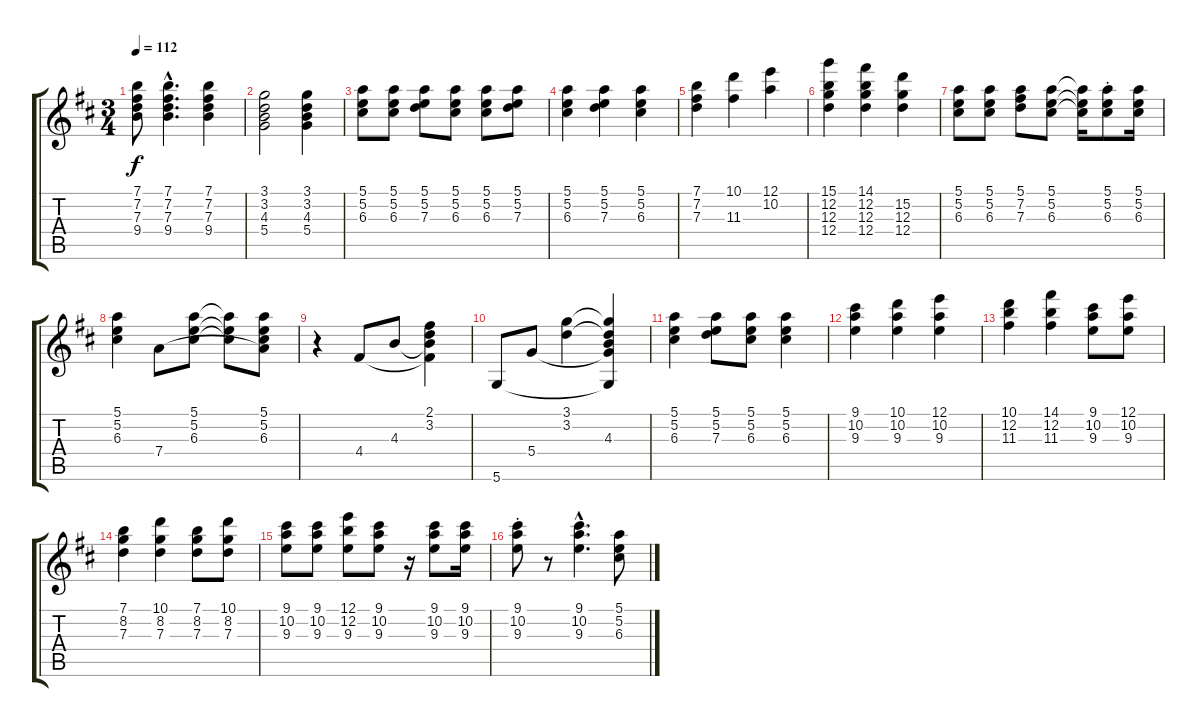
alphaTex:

\track "" {instrument acousticguitarsteel}
\staff {score tabs}
\tuning (E4 B3 G3 D3 A2 D2) {hide}
\ts (3 4)
\tempo 112
\clef g2
\ks bminor
(7.1 7.2 7.3 9.4).8{dy f volume 12} (7.1{hac} 7.2{hac} 7.3{hac} 9.4{hac}).4{d} (7.1 7.2 7.3 9.4).4 |
(3.1 3.2 4.3 5.4).2{volume 12} (3.1 3.2 4.3 5.4).4 |
(5.1 5.2 6.3).8{volume 12} (5.1 5.2 6.3).8 (5.1 5.2 7.3).8 (5.1 5.2 6.3).8 (5.1 5.2 6.3).8 (5.1 5.2 7.3).8 |
(5.1 5.2 6.3).4{volume 12} (5.1 5.2 7.3).4 (5.1 5.2 6.3).4 |
(7.1 7.2 7.3).4{volume 12} (10.1 11.3).4 (12.1 10.2).4 |
(15.1 12.2 12.3 12.4).4{volume 12} (14.1 12.2 12.3 12.4).4 (15.2 12.3 12.4).4 |
(5.1 5.2 6.3).8{volume 12} (5.1 5.2 6.3).8 (5.1 7.2 7.3).8 (5.1 5.2 6.3).8 (5.1{t} 5.2{t} 6.3{t}).16 (5.1{st} 5.2{st} 6.3{st}).8 (5.1 5.2 6.3).16 |
(5.1 5.2 6.3).4{volume 12} 7.4.8 (5.1 5.2 6.3).8 (5.1{t} 5.2{t} 6.3{t}).8 (5.1 5.2 6.3 7.4{t}).8 |
r.4{volume 12} 4.4.8 4.3.8 (2.1 3.2 4.3{t} 4.4{t}).4 |
5.6.8{volume 12} 5.4.8 (3.1 3.2).4 (3.1{t} 3.2{t} 4.3 5.4{t} 5.6{t}).4 |
(5.1 5.2 6.3).4{volume 12} (5.1 5.2 7.3).8 (5.1 5.2 6.3).8 (5.1 5.2 6.3).4 |
(9.1 10.2 9.3).4{volume 12} (10.1 10.2 9.3).4 (12.1 10.2 9.3).4 |
(10.1 12.2 11.3).4{volume 12} (14.1 12.2 11.3).4 (9.1 10.2 9.3).8 (12.1 10.2 9.3).8 |
(7.1 8.2 7.3).4{volume 12} (10.1 8.2 7.3).4 (7.1 8.2 7.3).8 (10.1 8.2 7.3).8 |
(9.1 10.2 9.3).8{volume 12} (9.1 10.2 9.3).8 (12.1 12.2 9.3).8 (9.1 10.2 9.3).8 r.16 (9.1 10.2 9.3).8 (9.1 10.2 9.3).16 |
(9.1{st} 10.2{st} 9.3{st}).8{volume 12} r.8 (9.1{hac} 10.2{hac} 9.3{hac}).4{d} (5.1 5.2 6.3).8
